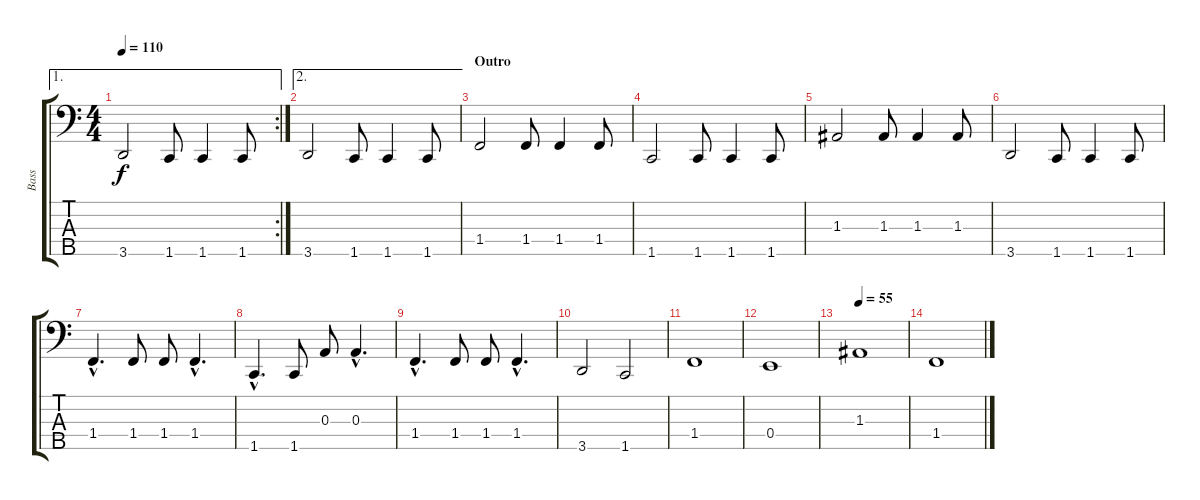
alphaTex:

\track ("Bass" "Bass") {instrument electricbassfinger}
\staff {score tabs}
\tuning (G2 D2 A1 E1 B0) {hide}
\ae 1
\rc 2
\ts (4 4)
\tempo 110
\clef f4
\ks c
3.5.2{dy f} 1.5.8 1.5.4 1.5.8 |
\ae 2
3.5.2 1.5.8 1.5.4 1.5.8 |
\section ("" "Outro")
1.4.2 1.4.8 1.4.4 1.4.8 |
1.5.2 1.5.8 1.5.4 1.5.8 |
1.3.2 1.3.8 1.3.4 1.3.8 |
3.5.2 1.5.8 1.5.4 1.5.8 |
1.4{hac}.4{d} 1.4.8 1.4.8 1.4{hac}.4{d} |
1.5{hac}.4{d} 1.5.8 0.3.8 0.3{hac}.4{d} |
1.4{hac}.4{d} 1.4.8 1.4.8 1.4{hac}.4{d} |
3.5.2 1.5.2 |
1.4.1 |
0.4.1 |
\tempo 55
1.3.1 |
1.4.1
